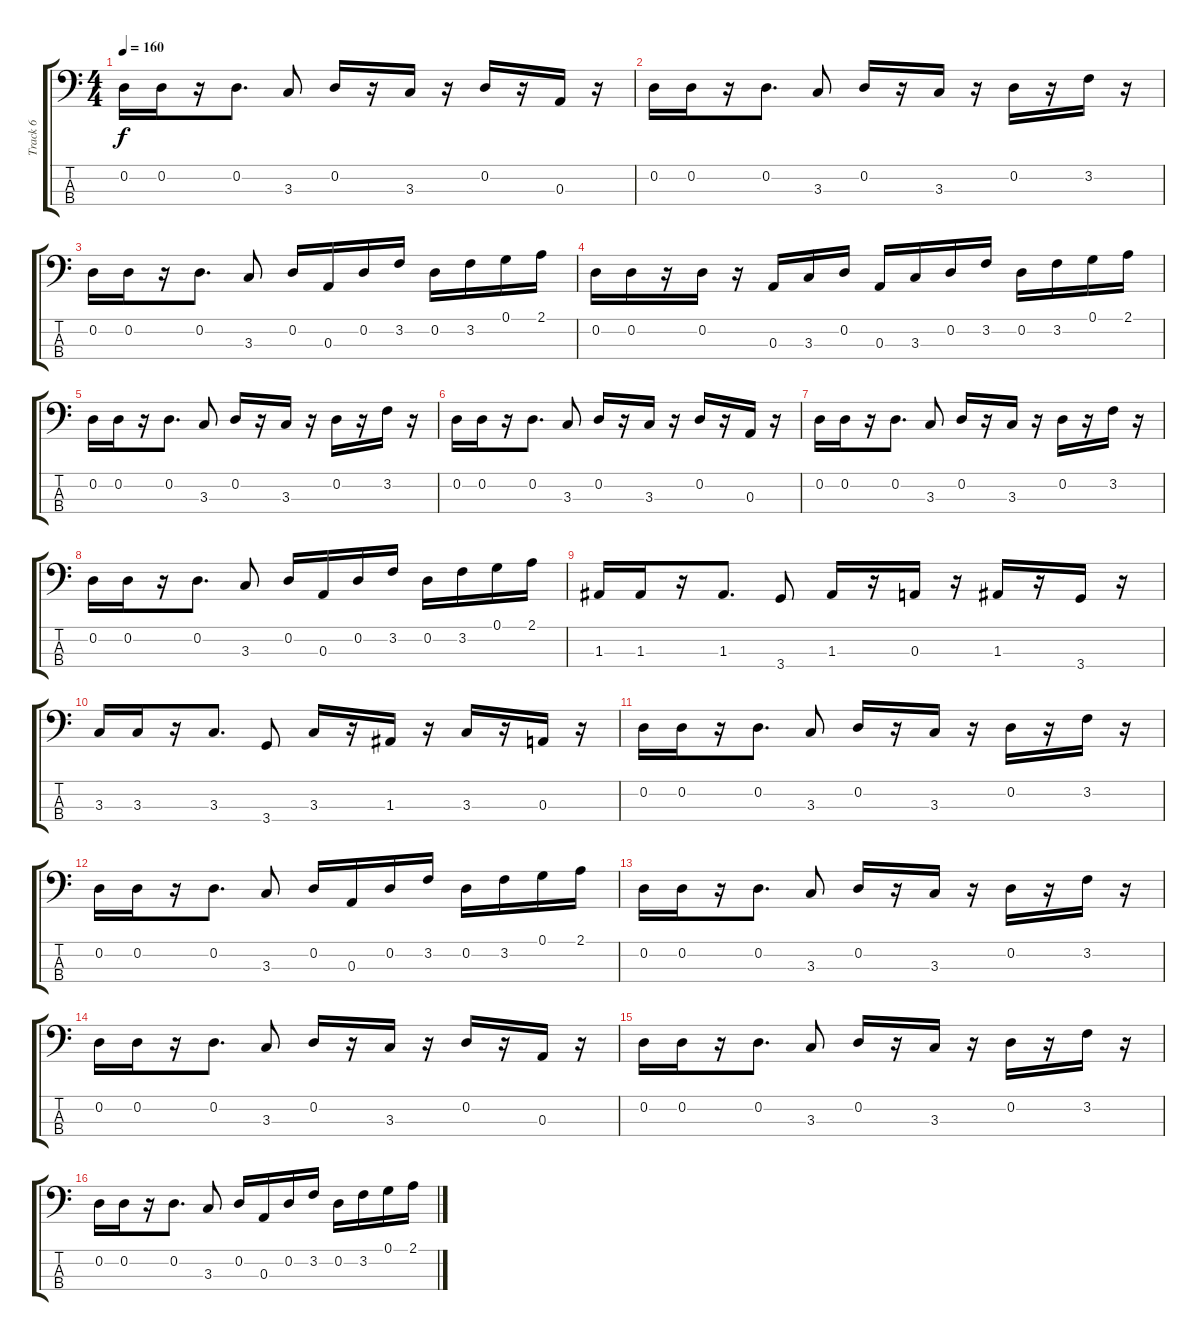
\track ("Track 6" "Track 6") {instrument electricbasspick}
\staff {score tabs}
\tuning (G2 D2 A1 E1) {hide}
\ts (4 4)
\tempo 160
\clef f4
\ks c
0.2.16{dy f} 0.2.16 r.16 0.2.8{d} 3.3.8 0.2.16 r.16 3.3.16 r.16 0.2.16 r.16 0.3.16 r.16 |
0.2.16 0.2.16 r.16 0.2.8{d} 3.3.8 0.2.16 r.16 3.3.16 r.16 0.2.16 r.16 3.2.16 r.16 |
0.2.16 0.2.16 r.16 0.2.8{d} 3.3.8 0.2.16 0.3.16 0.2.16 3.2.16 0.2.16 3.2.16 0.1.16 2.1.16 |
0.2.16 0.2.16 r.16 0.2.16 r.16 0.3.16 3.3.16 0.2.16 0.3.16 3.3.16 0.2.16 3.2.16 0.2.16 3.2.16 0.1.16 2.1.16 |
0.2.16 0.2.16 r.16 0.2.8{d} 3.3.8 0.2.16 r.16 3.3.16 r.16 0.2.16 r.16 3.2.16 r.16 |
0.2.16 0.2.16 r.16 0.2.8{d} 3.3.8 0.2.16 r.16 3.3.16 r.16 0.2.16 r.16 0.3.16 r.16 |
0.2.16 0.2.16 r.16 0.2.8{d} 3.3.8 0.2.16 r.16 3.3.16 r.16 0.2.16 r.16 3.2.16 r.16 |
0.2.16 0.2.16 r.16 0.2.8{d} 3.3.8 0.2.16 0.3.16 0.2.16 3.2.16 0.2.16 3.2.16 0.1.16 2.1.16 |
1.3.16 1.3.16 r.16 1.3.8{d} 3.4.8 1.3.16 r.16 0.3.16 r.16 1.3.16 r.16 3.4.16 r.16 |
3.3.16 3.3.16 r.16 3.3.8{d} 3.4.8 3.3.16 r.16 1.3.16 r.16 3.3.16 r.16 0.3.16 r.16 |
0.2.16 0.2.16 r.16 0.2.8{d} 3.3.8 0.2.16 r.16 3.3.16 r.16 0.2.16 r.16 3.2.16 r.16 |
0.2.16 0.2.16 r.16 0.2.8{d} 3.3.8 0.2.16 0.3.16 0.2.16 3.2.16 0.2.16 3.2.16 0.1.16 2.1.16 |
0.2.16 0.2.16 r.16 0.2.8{d} 3.3.8 0.2.16 r.16 3.3.16 r.16 0.2.16 r.16 3.2.16 r.16 |
0.2.16 0.2.16 r.16 0.2.8{d} 3.3.8 0.2.16 r.16 3.3.16 r.16 0.2.16 r.16 0.3.16 r.16 |
0.2.16 0.2.16 r.16 0.2.8{d} 3.3.8 0.2.16 r.16 3.3.16 r.16 0.2.16 r.16 3.2.16 r.16 |
0.2.16 0.2.16 r.16 0.2.8{d} 3.3.8 0.2.16 0.3.16 0.2.16 3.2.16 0.2.16 3.2.16 0.1.16 2.1.16
